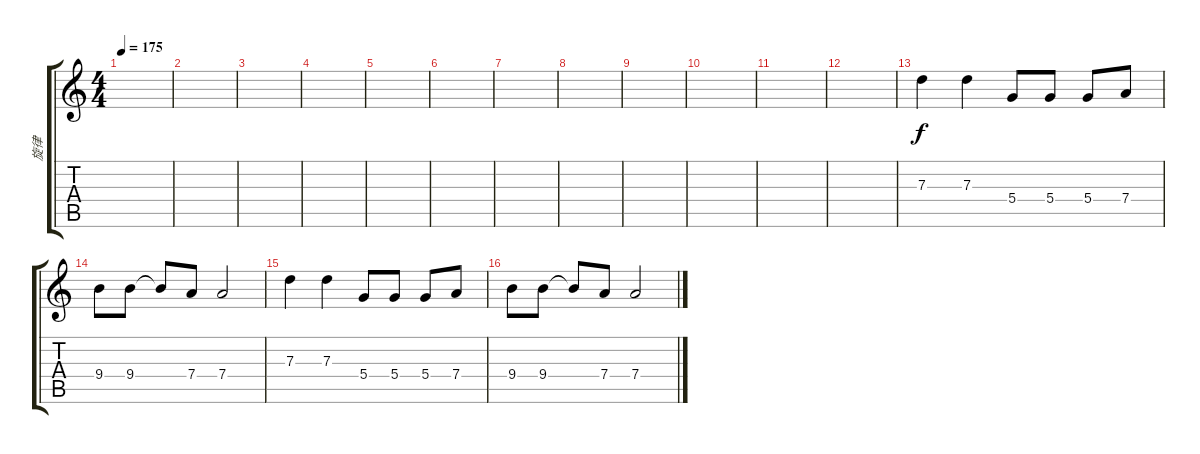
\track ("旋律" "旋律") {instrument distortionguitar}
\staff {score tabs}
\tuning (E4 B3 G3 D3 A2 E2) {hide}
\ts (4 4)
\tempo 175
\clef g2
\ks c
|
|
|
|
|
|
|
|
|
|
|
|
7.3.4 7.3.4 5.4.8 5.4.8 5.4.8 7.4.8 |
9.4.8 9.4.8 9.4{t}.8 7.4.8 7.4.2 |
7.3.4 7.3.4 5.4.8 5.4.8 5.4.8 7.4.8 |
9.4.8 9.4.8 9.4{t}.8 7.4.8 7.4.2
